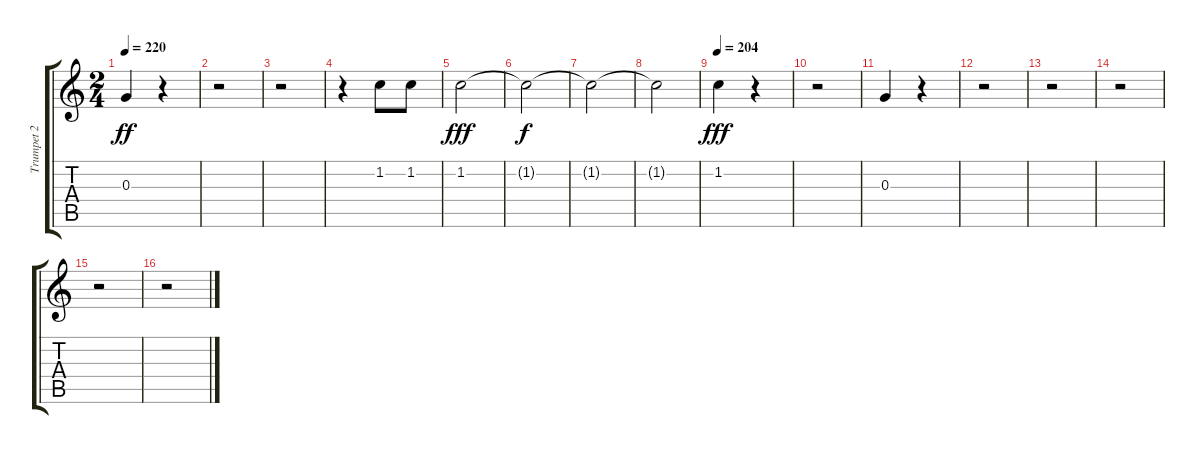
\track ("Trumpet 2" "Trumpet 2") {instrument acousticguitarnylon}
\staff {score tabs}
\tuning (E4 B3 G3 D3 A2 E2) {hide}
\ts (2 4)
\tempo 220
\clef g2
\ks c
0.3.4{dy ff} r.4 |
r.2 |
r.2 |
r.4 1.2.8 1.2.8 |
1.2.2{dy fff} |
1.2{t}.2{dy f} |
1.2{t}.2 |
1.2{t}.2 |
\tempo 204
1.2.4{dy fff} r.4 |
r.2 |
0.3.4 r.4 |
r.2 |
r.2 |
r.2 |
r.2 |
r.2
